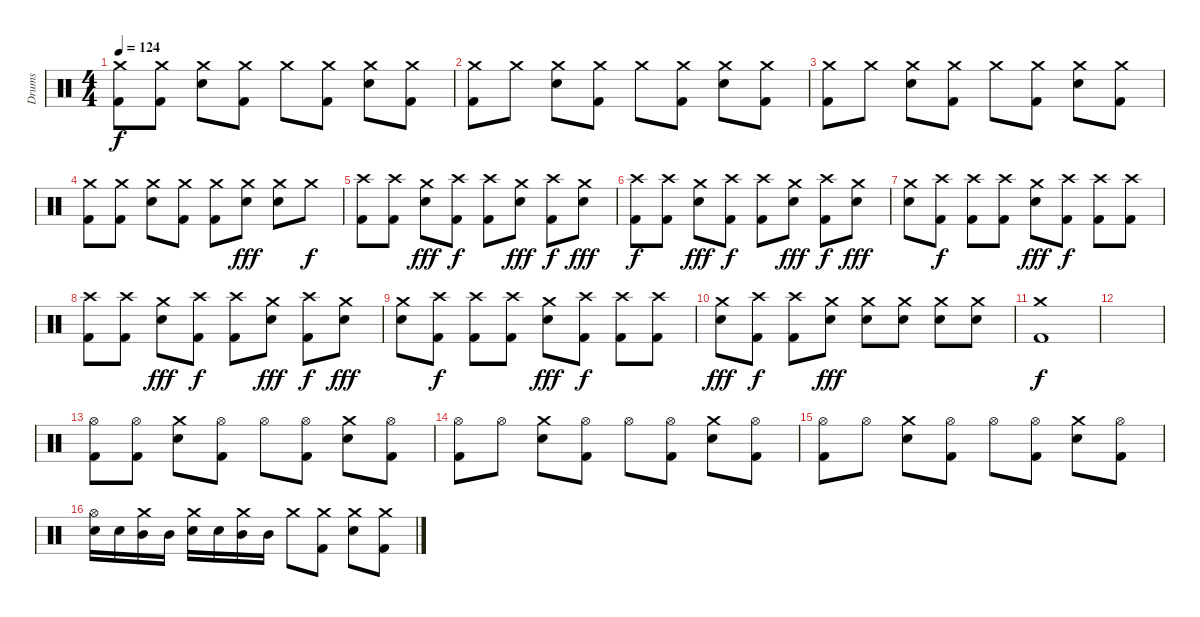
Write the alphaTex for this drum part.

\track ("Drums" "Drums") {instrument percussion}
\staff {score}
\articulation defaults
\ts (4 4)
\tempo 124
\clef neutral
\ks c
("Crash medium (hit)" "Kick (hit) 2").8{dy f} ("Crash medium (hit)" "Kick (hit) 2").8 ("Crash medium (hit)" "Snare (hit) 2").8 ("Crash medium (hit)" "Kick (hit) 2").8 "Crash medium (hit)".8 ("Crash medium (hit)" "Kick (hit) 2").8 ("Crash medium (hit)" "Snare (hit) 2").8 ("Crash medium (hit)" "Kick (hit) 2").8 |
("Crash medium (hit)" "Kick (hit) 2").8 "Crash medium (hit)".8 ("Crash medium (hit)" "Snare (hit) 2").8 ("Crash medium (hit)" "Kick (hit) 2").8 "Crash medium (hit)".8 ("Crash medium (hit)" "Kick (hit) 2").8 ("Crash medium (hit)" "Snare (hit) 2").8 ("Crash medium (hit)" "Kick (hit) 2").8 |
("Crash medium (hit)" "Kick (hit) 2").8 "Crash medium (hit)".8 ("Crash medium (hit)" "Snare (hit) 2").8 ("Crash medium (hit)" "Kick (hit) 2").8 "Crash medium (hit)".8 ("Crash medium (hit)" "Kick (hit) 2").8 ("Crash medium (hit)" "Snare (hit) 2").8 ("Crash medium (hit)" "Kick (hit) 2").8 |
("Crash medium (hit)" "Kick (hit) 2").8 ("Crash medium (hit)" "Kick (hit) 2").8 ("Crash medium (hit)" "Snare (hit) 2").8 ("Crash medium (hit)" "Kick (hit) 2").8 ("Crash medium (hit)" "Kick (hit) 2").8 ("Crash medium (hit)" "Snare (hit) 2").8{dy fff} ("Crash medium (hit)" "Snare (hit) 2").8 "Crash medium (hit)".8{dy f} |
("Crash high (hit)" "Kick (hit) 2").8 ("Crash high (hit)" "Kick (hit) 2").8 ("Crash medium (hit)" "Snare (hit) 2").8{dy fff} ("Crash high (hit)" "Kick (hit) 2").8{dy f} ("Crash high (hit)" "Kick (hit) 2").8 ("Crash medium (hit)" "Snare (hit) 2").8{dy fff} ("Crash high (hit)" "Kick (hit) 2").8{dy f} ("Crash medium (hit)" "Snare (hit) 2").8{dy fff} |
("Crash high (hit)" "Kick (hit) 2").8{dy f} ("Crash high (hit)" "Kick (hit) 2").8 ("Crash medium (hit)" "Snare (hit) 2").8{dy fff} ("Crash high (hit)" "Kick (hit) 2").8{dy f} ("Crash high (hit)" "Kick (hit) 2").8 ("Crash medium (hit)" "Snare (hit) 2").8{dy fff} ("Crash high (hit)" "Kick (hit) 2").8{dy f} ("Crash medium (hit)" "Snare (hit) 2").8{dy fff} |
("Crash medium (hit)" "Snare (hit) 2").8 ("Crash high (hit)" "Kick (hit) 2").8{dy f} ("Crash high (hit)" "Kick (hit) 2").8 ("Crash high (hit)" "Kick (hit) 2").8 ("Crash medium (hit)" "Snare (hit) 2").8{dy fff} ("Crash high (hit)" "Kick (hit) 2").8{dy f} ("Crash high (hit)" "Kick (hit) 2").8 ("Crash high (hit)" "Kick (hit) 2").8 |
("Crash high (hit)" "Kick (hit) 2").8 ("Crash high (hit)" "Kick (hit) 2").8 ("Crash medium (hit)" "Snare (hit) 2").8{dy fff} ("Crash high (hit)" "Kick (hit) 2").8{dy f} ("Crash high (hit)" "Kick (hit) 2").8 ("Crash medium (hit)" "Snare (hit) 2").8{dy fff} ("Crash high (hit)" "Kick (hit) 2").8{dy f} ("Crash medium (hit)" "Snare (hit) 2").8{dy fff} |
("Crash medium (hit)" "Snare (hit) 2").8 ("Crash high (hit)" "Kick (hit) 2").8{dy f} ("Crash high (hit)" "Kick (hit) 2").8 ("Crash high (hit)" "Kick (hit) 2").8 ("Crash medium (hit)" "Snare (hit) 2").8{dy fff} ("Crash high (hit)" "Kick (hit) 2").8{dy f} ("Crash high (hit)" "Kick (hit) 2").8 ("Crash high (hit)" "Kick (hit) 2").8 |
("Crash medium (hit)" "Snare (hit) 2").8{dy fff} ("Crash high (hit)" "Kick (hit) 2").8{dy f} ("Crash high (hit)" "Kick (hit) 2").8 ("Crash medium (hit)" "Snare (hit) 2").8{dy fff} ("Crash medium (hit)" "Snare (hit) 2").8 ("Crash medium (hit)" "Snare (hit) 2").8 ("Crash medium (hit)" "Snare (hit) 2").8 ("Crash medium (hit)" "Snare (hit) 2").8 |
("Crash medium (hit)" "Kick (hit) 2").1{dy f} |
|
("Hi-Hat (open)" "Kick (hit) 2").8 ("Hi-Hat (open)" "Kick (hit) 2").8 ("Crash medium (hit)" "Snare (hit) 2").8 ("Hi-Hat (open)" "Kick (hit) 2").8 "Hi-Hat (open)".8 ("Hi-Hat (open)" "Kick (hit) 2").8 ("Crash medium (hit)" "Snare (hit) 2").8 ("Hi-Hat (open)" "Kick (hit) 2").8 |
("Hi-Hat (open)" "Kick (hit) 2").8 "Hi-Hat (open)".8 ("Crash medium (hit)" "Snare (hit) 2").8 ("Hi-Hat (open)" "Kick (hit) 2").8 "Hi-Hat (open)".8 ("Hi-Hat (open)" "Kick (hit) 2").8 ("Crash medium (hit)" "Snare (hit) 2").8 ("Hi-Hat (open)" "Kick (hit) 2").8 |
("Hi-Hat (open)" "Kick (hit) 2").8 "Hi-Hat (open)".8 ("Crash medium (hit)" "Snare (hit) 2").8 ("Hi-Hat (open)" "Kick (hit) 2").8 "Hi-Hat (open)".8 ("Hi-Hat (open)" "Kick (hit) 2").8 ("Crash medium (hit)" "Snare (hit) 2").8 ("Hi-Hat (open)" "Kick (hit) 2").8 |
("Hi-Hat (open)" "Snare (hit) 2").16 "Snare (hit) 2".16 ("Crash medium (hit)" "Mid Tom (hit)").16 "Mid Tom (hit)".16 ("Crash medium (hit)" "Snare (hit) 2").16 "Snare (hit) 2".16 ("Crash medium (hit)" "Mid Tom (hit)").16 "Mid Tom (hit)".16 "Crash medium (hit)".8 ("Crash medium (hit)" "Kick (hit) 2").8 ("Crash medium (hit)" "Snare (hit) 2").8 ("Crash medium (hit)" "Kick (hit) 2").8
